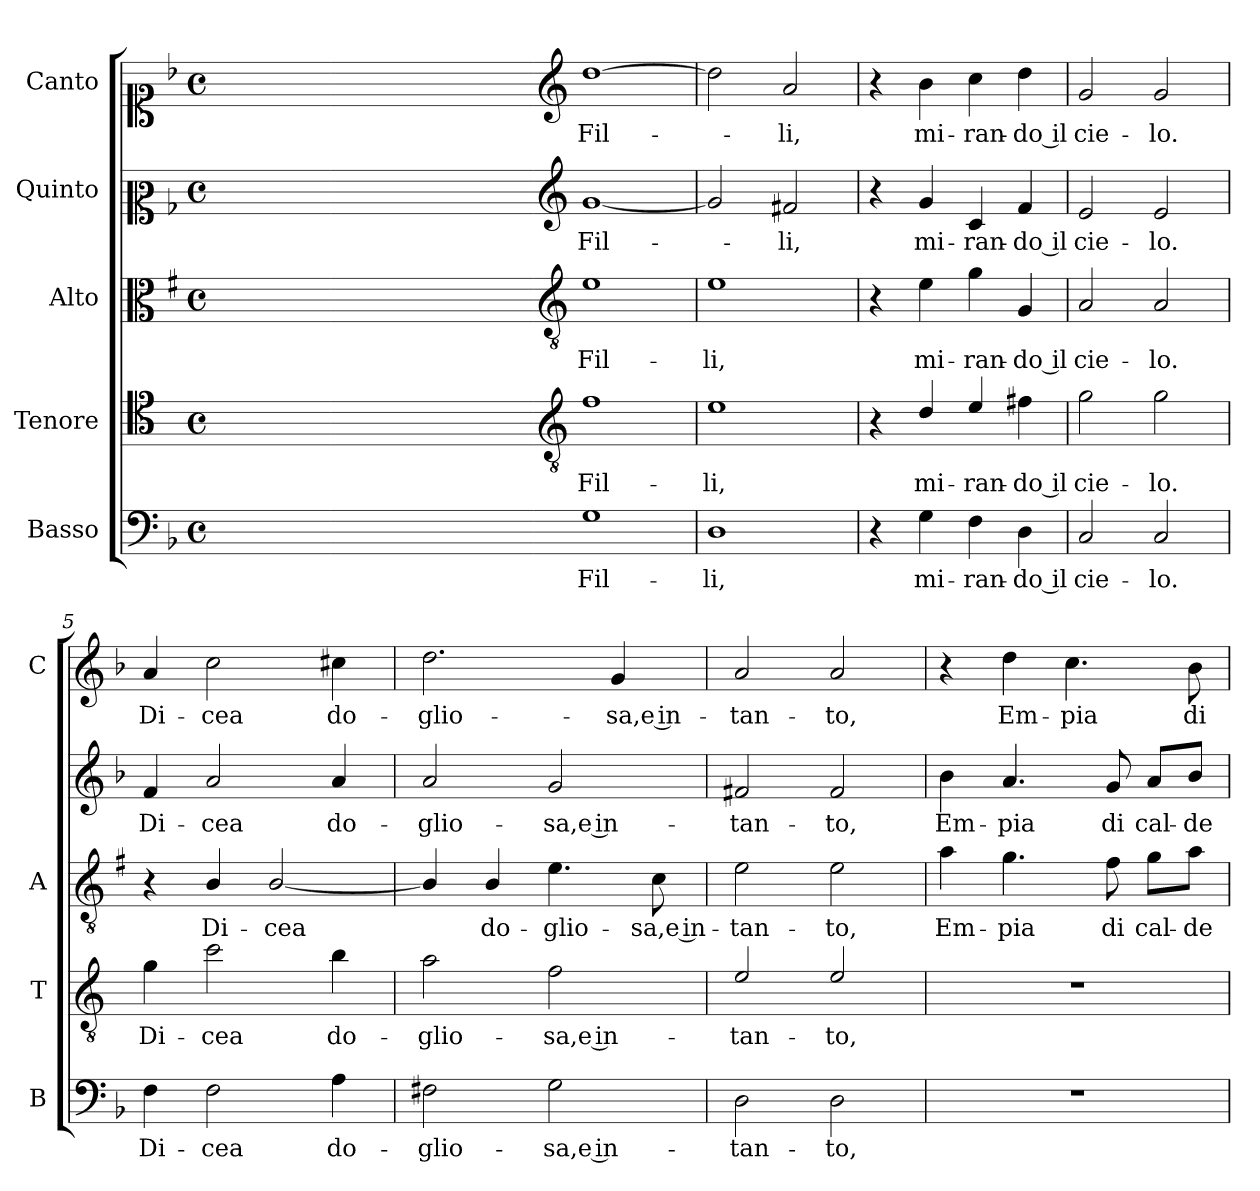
**kern	**text	**kern	**text	**kern	**text	**kern	**text	**kern	**text
*part5	*part5	*part4	*part4	*part3	*part3	*part2	*part2	*part1	*part1
*staff5	*staff5	*staff4	*staff4	*staff3	*staff3	*staff2	*staff2	*staff1	*staff1
*I"Basso	*	*I"Tenore	*	*I"Alto	*	*I"Quinto	*	*I"Canto	*
*I'B	*	*I'T	*	*I'A	*	*	*	*I'C	*
*clefF4	*	*clefC4	*	*clefC3	*	*clefC2	*	*clefC1	*
*	*	*ITrd4c7	*	*ITrd1c2	*	*	*	*	*
*k[b-]	*	*k[b-]	*	*k[b-]	*	*k[b-]	*	*k[b-]	*
*F:	*	*F:	*	*F:	*	*F:	*	*F:	*
*M4/4	*	*M4/4	*	*M4/4	*	*M4/4	*	*M4/4	*
*met(c)	*	*met(c)	*	*met(c)	*	*met(c)	*	*met(c)	*
=	=	=	=	=	=	=	=	=	=
1ryy	.	1ryy	.	1ryy	.	1ryy	.	1ryy	.
=1X-	=1X-	=1X-	=1X-	=1X-	=1X-	=1X-	=1X-	=1X-	=1X-
4ryy	.	4ryy	.	4ryy	.	4ryy	.	4ryy	.
4ryy	.	4ryy	.	4ryy	.	4ryy	.	4ryy	.
4ryy	.	4ryy	.	4ryy	.	4ryy	.	4ryy	.
4ryy	.	4ryy	.	4ryy	.	4ryy	.	4ryy	.
=1-	=1-	=1-	=1-	=1-	=1-	=1-	=1-	=1-	=1-
*	*	*clefGv2	*	*clefGv2	*	*clefG2	*	*clefG2	*
!	!LO:LY:b	!	!LO:LY:b	!	!LO:LY:b	!	!LO:LY:b	!	!LO:LY:b
1G	Fil-	1B-	Fil-	1d	Fil-	[1g	Fil-	[1dd	Fil-
=2	=2	=2	=2	=2	=2	=2	=2	=2	=2
!	!LO:LY:b	!	!LO:LY:b	!	!LO:LY:b	!	!	!	!
1D	-li,	1A	-li,	1d	-li,	2g/]	.	2dd\]	.
!	!	!	!	!	!	!	!LO:LY:b	!	!LO:LY:b
.	.	.	.	.	.	2f#X/	-li,	2a/	-li,
=3	=3	=3	=3	=3	=3	=3	=3	=3	=3
4r	.	4r	.	4r	.	4r	.	4r	.
!	!LO:LY:b	!	!LO:LY:b	!	!LO:LY:b	!	!LO:LY:b	!	!LO:LY:b
4G\	mi-	4G/	mi-	4d\	mi-	4g/	mi-	4b-\	mi-
!	!LO:LY:b	!	!LO:LY:b	!	!LO:LY:b	!	!LO:LY:b	!	!LO:LY:b
4F\	-ran-	4A/	-ran-	4f\	-ran-	4c/	-ran-	4cc\	-ran-
!	!LO:LY:b	!	!LO:LY:b	!	!LO:LY:b	!	!LO:LY:b	!	!LO:LY:b
4D\	-do il	4Bn\	-do il	4F/	-do il	4f/	-do il	4dd\	-do il
=4	=4	=4	=4	=4	=4	=4	=4	=4	=4
!	!LO:LY:b	!	!LO:LY:b	!	!LO:LY:b	!	!LO:LY:b	!	!LO:LY:b
2C/	cie-	2c\	cie-	2G/	cie-	2e/	cie-	2g/	cie-
!	!LO:LY:b	!	!LO:LY:b	!	!LO:LY:b	!	!LO:LY:b	!	!LO:LY:b
2C/	-lo.	2c\	-lo.	2G/	-lo.	2e/	-lo.	2g/	-lo.
=5	=5	=5	=5	=5	=5	=5	=5	=5	=5
!	!LO:LY:b	!	!LO:LY:b	!	!	!	!LO:LY:b	!	!LO:LY:b
4F\	Di-	4c\	Di-	4r	.	4f/	Di-	4a/	Di-
!	!LO:LY:b	!	!LO:LY:b	!	!LO:LY:b	!	!LO:LY:b	!	!LO:LY:b
2F\	-cea	2f\	-cea	4A/	Di-	2a/	-cea	2cc\	-cea
!	!	!	!	!	!LO:LY:b	!	!	!	!
.	.	.	.	[2A/	-cea	.	.	.	.
!	!LO:LY:b	!	!LO:LY:b	!	!	!	!LO:LY:b	!	!LO:LY:b
4A\	do-	4e\	do-	.	.	4a/	do-	4cc#X\	do-
!!LO:LB:g=z
=6	=6	=6	=6	=6	=6	=6	=6	=6	=6
!	!LO:LY:b	!	!LO:LY:b	!	!	!	!LO:LY:b	!	!LO:LY:b
2F#X\	-glio-	2d\	-glio-	4A/]	.	2a/	-glio-	2.dd\	-glio-
!	!	!	!	!	!LO:LY:b	!	!	!	!
.	.	.	.	4A/	do-	.	.	.	.
!	!LO:LY:b	!	!LO:LY:b	!	!LO:LY:b	!	!LO:LY:b	!	!
2G\	-sa,e in-	2B-\	-sa,e in-	4.d\	-glio-	2g/	-sa,e in-	.	.
!	!	!	!	!	!	!	!	!	!LO:LY:b
.	.	.	.	.	.	.	.	4g/	-sa,e in-
!	!	!	!	!	!LO:LY:b	!	!	!	!
.	.	.	.	8B-\	-sa,e in-	.	.	.	.
=7	=7	=7	=7	=7	=7	=7	=7	=7	=7
!	!LO:LY:b	!	!LO:LY:b	!	!LO:LY:b	!	!LO:LY:b	!	!LO:LY:b
2D\	-tan-	2A/	-tan-	2d\	-tan-	2f#X/	-tan-	2a/	-tan-
!	!LO:LY:b	!	!LO:LY:b	!	!LO:LY:b	!	!LO:LY:b	!	!LO:LY:b
2D\	-to,	2A/	-to,	2d\	-to,	2f#/	-to,	2a/	-to,
=8	=8	=8	=8	=8	=8	=8	=8	=8	=8
!	!	!	!	!	!LO:LY:b	!	!LO:LY:b	!	!
1r	.	1r	.	4g\	Em-	4b-\	Em-	4r	.
!	!	!	!	!	!LO:LY:b	!	!LO:LY:b	!	!LO:LY:b
.	.	.	.	4.f\	-pia	4.a/	-pia	4dd\	Em-
!	!	!	!	!	!	!	!	!	!LO:LY:b
.	.	.	.	.	.	.	.	4.cc\	-pia
!	!	!	!	!	!LO:LY:b	!	!LO:LY:b	!	!
.	.	.	.	8e\	di	8g/	di	.	.
!	!	!	!	!	!LO:LY:b	!	!LO:LY:b	!	!
.	.	.	.	8f\L	cal-	8a/L	cal-	.	.
!	!	!	!	!	!LO:LY:b	!	!LO:LY:b	!	!LO:LY:b
.	.	.	.	8g\J	-de	8b-/J	-de	8b-\	di
=	=	=	=	=	=	=	=	=	=
*-	*-	*-	*-	*-	*-	*-	*-	*-	*-
